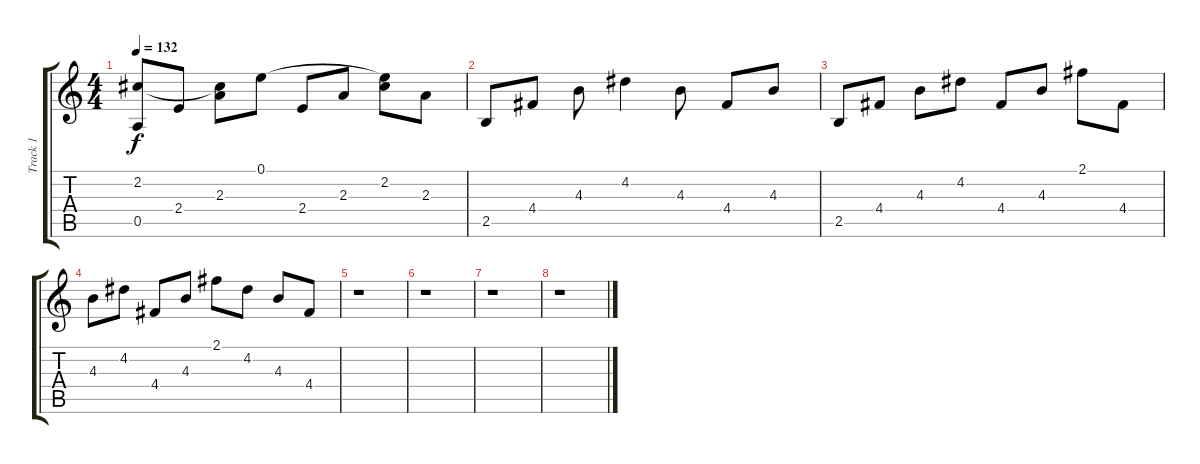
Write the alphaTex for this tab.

\track ("Track 1" "Track 1") {instrument acousticguitarnylon}
\staff {score tabs}
\tuning (E4 B3 G3 D3 A2 E2) {hide}
\ts (4 4)
\tempo 132
\clef g2
\ks c
(2.2 0.5).8{dy f} 2.4.8 (2.2{t} 2.3).8 0.1.8 2.4.8 2.3.8 (0.1{t} 2.2).8 2.3.8 |
2.5.8 4.4.8 4.3.8 4.2.4 4.3.8 4.4.8 4.3.8 |
2.5.8 4.4.8 4.3.8 4.2.8 4.4.8 4.3.8 2.1.8{txt ""} 4.4.8 |
4.3.8 4.2.8 4.4.8 4.3.8 2.1.8 4.2.8 4.3.8 4.4.8 |
r.1 |
r.1 |
r.1 |
r.1
